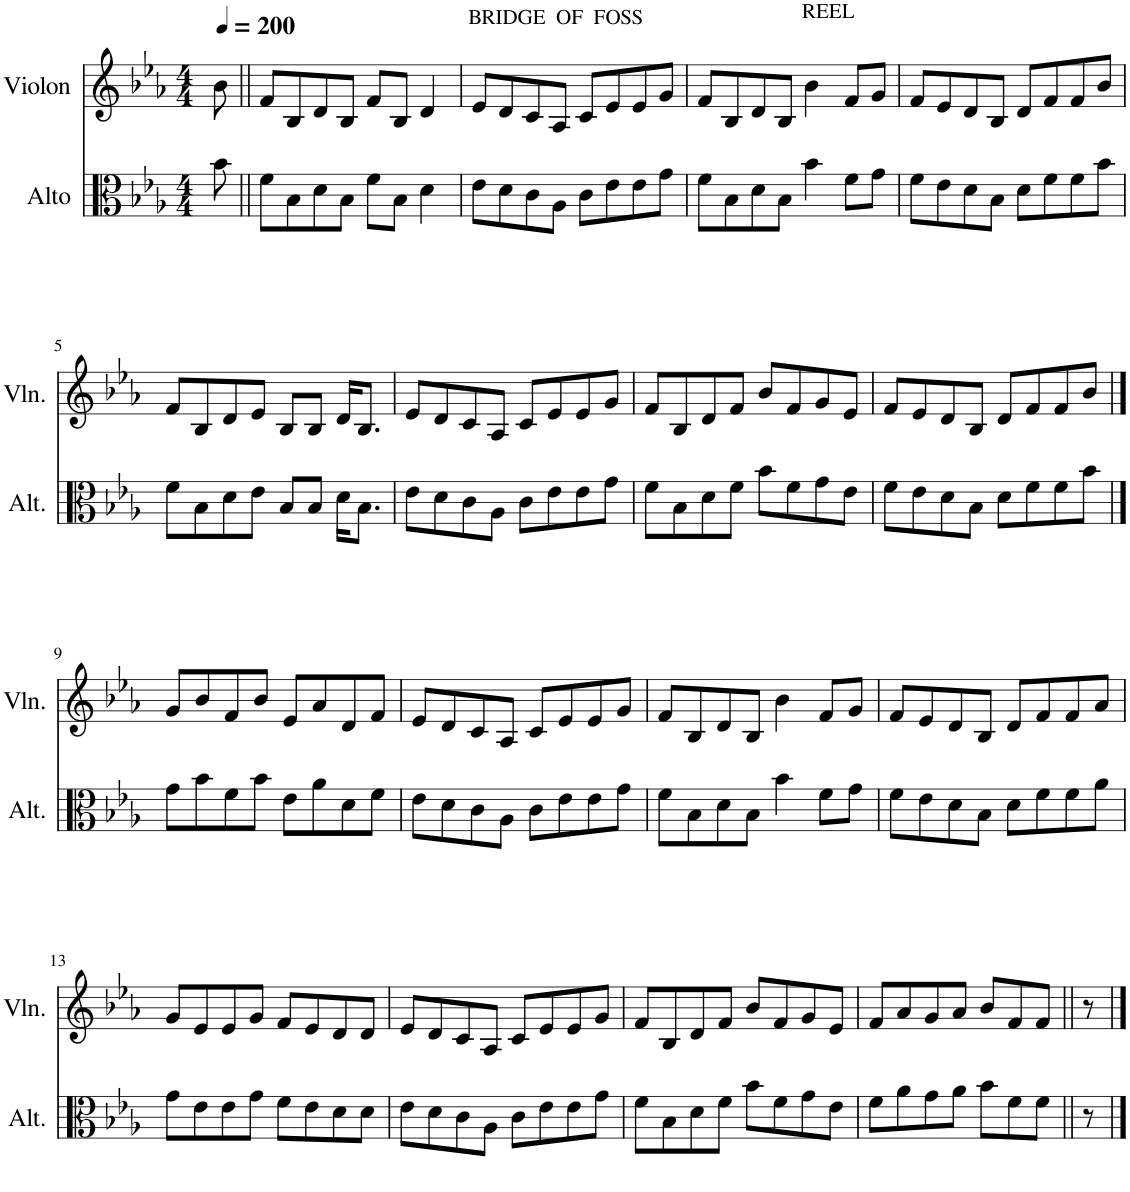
**kern	**kern
*part2	*part1
*staff2	*staff1
*I"Alto	*I"Violon
*I'Alt.	*I'Vln.
*clefC3	*clefG2
*k[b-e-a-]	*k[b-e-a-]
*M4/4	*M4/4
*MM200	*MM200
=	=
8b-\	8b-\
=1||	=1||
8f\L	8f/L
8B-\	8B-/
8d\	8d/
8B-\J	8B-/J
8f\L	8f/L
8B-\J	8B-/J
4d\	4d/
=2	=2
!	!LO:TX:a:t=BRIDGE  OF  FOSS
8e-\L	8e-/L
8d\	8d/
8c\	8c/
8A-\J	8A-/J
8c\L	8c/L
8e-\	8e-/
8e-\	8e-/
8g\J	8g/J
=3	=3
8f\L	8f/L
8B-\	8B-/
8d\	8d/
8B-\J	8B-/J
!	!LO:TX:a:t=REEL
4b-\	4b-\
8f\L	8f/L
8g\J	8g/J
=4	=4
8f\L	8f/L
8e-\	8e-/
8d\	8d/
8B-\J	8B-/J
8d\L	8d/L
8f\	8f/
8f\	8f/
8b-\J	8b-/J
!!LO:LB:g=z
=5	=5
8f\L	8f/L
8B-\	8B-/
8d\	8d/
8e-\J	8e-/J
8B-/L	8B-/L
8B-/J	8B-/J
16d\KL	16d/KL
8.B-\J	8.B-/J
=6	=6
8e-\L	8e-/L
8d\	8d/
8c\	8c/
8A-\J	8A-/J
8c\L	8c/L
8e-\	8e-/
8e-\	8e-/
8g\J	8g/J
=7	=7
8f\L	8f/L
8B-\	8B-/
8d\	8d/
8f\J	8f/J
8b-\L	8b-/L
8f\	8f/
8g\	8g/
8e-\J	8e-/J
=8	=8
8f\L	8f/L
8e-\	8e-/
8d\	8d/
8B-\J	8B-/J
8d\L	8d/L
8f\	8f/
8f\	8f/
8b-\J	8b-/J
!!LO:LB:g=z
==9	==9
8g\L	8g/L
8b-\	8b-/
8f\	8f/
8b-\J	8b-/J
8e-\L	8e-/L
8a-\	8a-/
8d\	8d/
8f\J	8f/J
=10	=10
8e-\L	8e-/L
8d\	8d/
8c\	8c/
8A-\J	8A-/J
8c\L	8c/L
8e-\	8e-/
8e-\	8e-/
8g\J	8g/J
=11	=11
8f\L	8f/L
8B-\	8B-/
8d\	8d/
8B-\J	8B-/J
4b-\	4b-\
8f\L	8f/L
8g\J	8g/J
=12	=12
8f\L	8f/L
8e-\	8e-/
8d\	8d/
8B-\J	8B-/J
8d\L	8d/L
8f\	8f/
8f\	8f/
8a-\J	8a-/J
!!LO:LB:g=z
=13	=13
8g\L	8g/L
8e-\	8e-/
8e-\	8e-/
8g\J	8g/J
8f\L	8f/L
8e-\	8e-/
8d\	8d/
8d\J	8d/J
=14	=14
8e-\L	8e-/L
8d\	8d/
8c\	8c/
8A-\J	8A-/J
8c\L	8c/L
8e-\	8e-/
8e-\	8e-/
8g\J	8g/J
=15	=15
8f\L	8f/L
8B-\	8B-/
8d\	8d/
8f\J	8f/J
8b-\L	8b-/L
8f\	8f/
8g\	8g/
8e-\J	8e-/J
=16	=16
8f\L	8f/L
8a-\	8a-/
8g\	8g/
8a-\J	8a-/J
8b-\L	8b-/L
8f\	8f/
8f\J	8f/J
8r	8r
==	==
*-	*-
